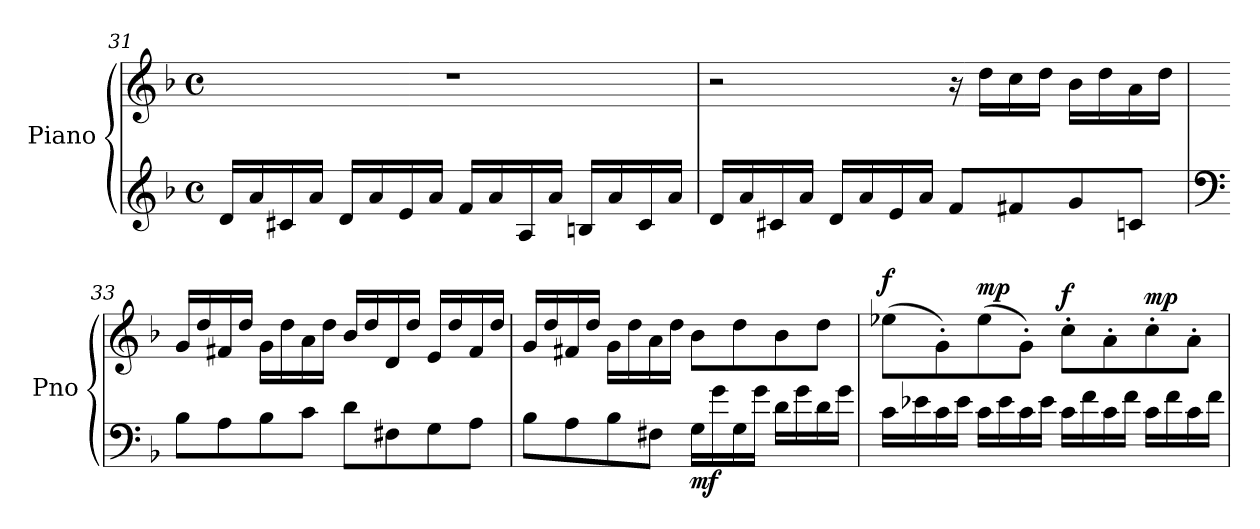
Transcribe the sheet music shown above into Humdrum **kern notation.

**kern	**kern	**dynam
*part1	*part1	*part1
*staff2	*staff1	*staff1/2
*I"Piano	*	*
*I'Pno	*	*
*clefG2	*clefG2	*
*k[b-]	*k[b-]	*
*M4/4	*M4/4	*
*met(c)	*met(c)	*
=31	=31	=31
16d/LL	1r	.
16a/	.	.
16c#X/	.	.
16a/JJ	.	.
16d/LL	.	.
16a/	.	.
16e/	.	.
16a/JJ	.	.
16f/LL	.	.
16a/	.	.
16A/	.	.
16a/JJ	.	.
16Bn/LL	.	.
16a/	.	.
16c#/	.	.
16a/JJ	.	.
=32	=32	=32
16d/LL	2r	.
16a/	.	.
16c#X/	.	.
16a/JJ	.	.
16d/LL	.	.
16a/	.	.
16e/	.	.
16a/JJ	.	.
8f/L	16r	.
.	16dd\LL	.
8f#X/	16cc\	.
.	16dd\JJ	.
8g/	16b-\LL	.
.	16dd\	.
8cn/J	16a\	.
.	16dd\JJ	.
!!LO:LB:g=z
=33	=33	=33
*clefF4	*	*
8B-\L	16g/LL	.
.	16dd/	.
8A\	16f#X/	.
.	16dd/JJ	.
8B-\	16g\LL	.
.	16dd\	.
8c\J	16a\	.
.	16dd\JJ	.
8d\L	16b-/LL	.
.	16dd/	.
8F#X\	16d/	.
.	16dd/JJ	.
8G\	16e/LL	.
.	16dd/	.
8A\J	16f#/	.
.	16dd/JJ	.
=34	=34	=34
8B-\L	16g/LL	.
.	16dd/	.
8A\	16f#X/	.
.	16dd/JJ	.
8B-\	16g\LL	.
.	16dd\	.
8F#X\J	16a\	.
.	16dd\JJ	.
!	!	!LO:DY:b=2
16G\LL	8b-\L	mf
16g\	.	.
16G\	8dd\	.
16g\JJ	.	.
16d\LL	8b-\	.
16g\	.	.
16d\	8dd\J	.
16g\JJ	.	.
=35	=35	=35
!	!	!LO:DY:a
16c\LL	(>8ee-X\L	f
16e-X\	.	.
16c\	8g'\)	.
16e-\JJ	.	.
!	!	!LO:DY:a
16c\LL	(>8ee-\	mp
16e-\	.	.
16c\	8g'\J)	.
16e-\JJ	.	.
!	!	!LO:DY:a
16c\LL	8cc'\L	f
16f\	.	.
16c\	8a'\	.
16f\JJ	.	.
!	!	!LO:DY:a
16c\LL	8cc'\	mp
16f\	.	.
16c\	8a'\J	.
16f\JJ	.	.
=	=	=
*-	*-	*-
